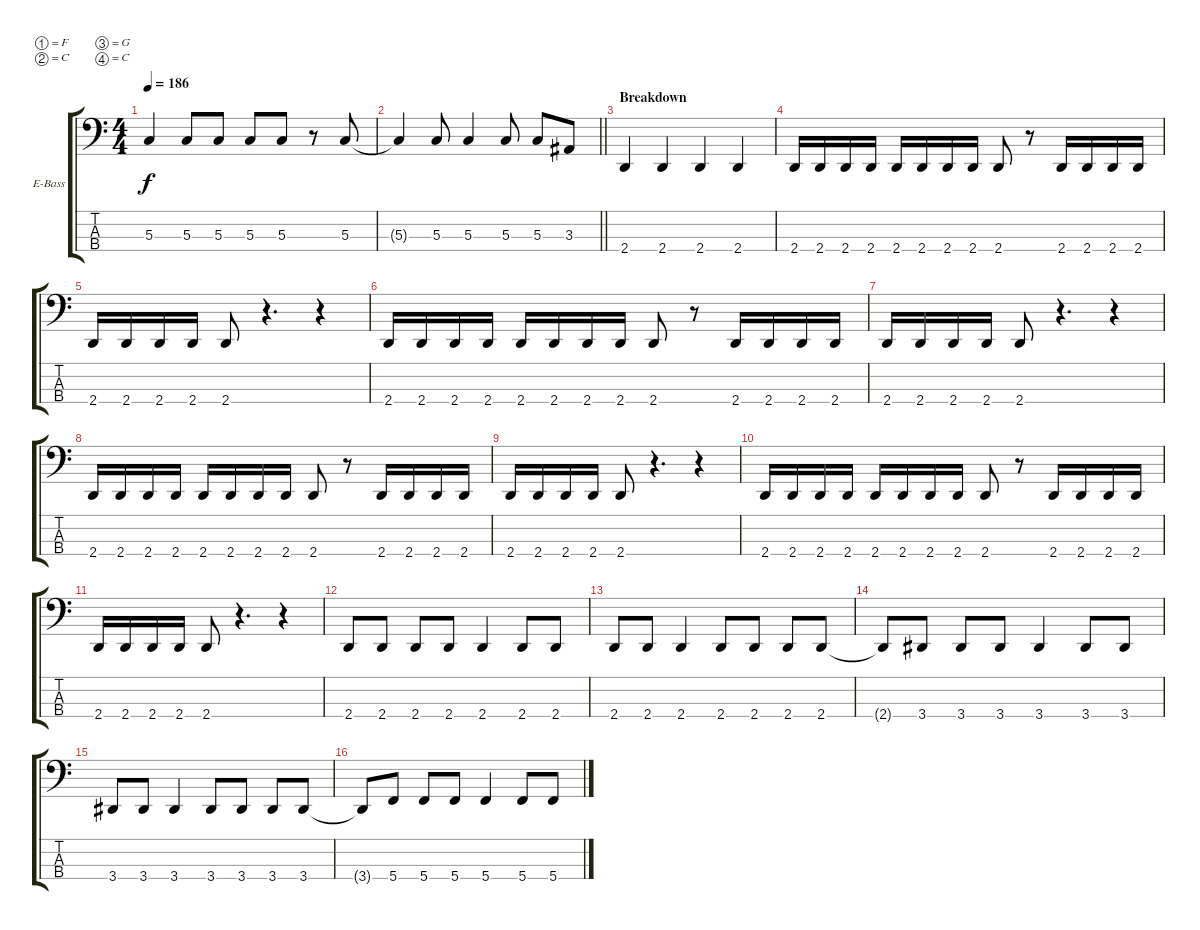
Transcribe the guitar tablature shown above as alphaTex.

\bracketExtendMode groupsimilarinstruments
\firstSystemTrackNameOrientation horizontal
\otherSystemsTrackNameOrientation horizontal
\track ("Jason" "E-Bass") {instrument electricbasspick}
\staff {score tabs}
\tuning (F2 C2 G1 C1)
\ts (4 4)
\tempo 186
\clef f4
\ks c
5.3{t}.4{dy f} 5.3.8 5.3.8 5.3.8 5.3.8 r.8 5.3.8 |
\barLineRight lightlight
5.3{t}.4 5.3.8 5.3.4 5.3.8 5.3.8 3.3.8 |
\section ("" "Breakdown")
2.4.4 2.4.4 2.4.4 2.4.4 |
2.4.16 2.4.16 2.4.16 2.4.16 2.4.16 2.4.16 2.4.16 2.4.16 2.4.8 r.8 2.4.16 2.4.16 2.4.16 2.4.16 |
2.4.16 2.4.16 2.4.16 2.4.16 2.4.8 r.4{d} r.4 |
2.4.16 2.4.16 2.4.16 2.4.16 2.4.16 2.4.16 2.4.16 2.4.16 2.4.8 r.8 2.4.16 2.4.16 2.4.16 2.4.16 |
2.4.16 2.4.16 2.4.16 2.4.16 2.4.8 r.4{d} r.4 |
2.4.16 2.4.16 2.4.16 2.4.16 2.4.16 2.4.16 2.4.16 2.4.16 2.4.8 r.8 2.4.16 2.4.16 2.4.16 2.4.16 |
2.4.16 2.4.16 2.4.16 2.4.16 2.4.8 r.4{d} r.4 |
2.4.16 2.4.16 2.4.16 2.4.16 2.4.16 2.4.16 2.4.16 2.4.16 2.4.8 r.8 2.4.16 2.4.16 2.4.16 2.4.16 |
2.4.16 2.4.16 2.4.16 2.4.16 2.4.8 r.4{d} r.4 |
2.4.8 2.4.8 2.4.8 2.4.8 2.4.4 2.4.8 2.4.8 |
2.4.8 2.4.8 2.4.4 2.4.8 2.4.8 2.4.8 2.4.8 |
2.4{t}.8 3.4.8 3.4.8 3.4.8 3.4.4 3.4.8 3.4.8 |
3.4.8 3.4.8 3.4.4 3.4.8 3.4.8 3.4.8 3.4.8 |
3.4{t}.8 5.4.8 5.4.8 5.4.8 5.4.4 5.4.8 5.4.8
